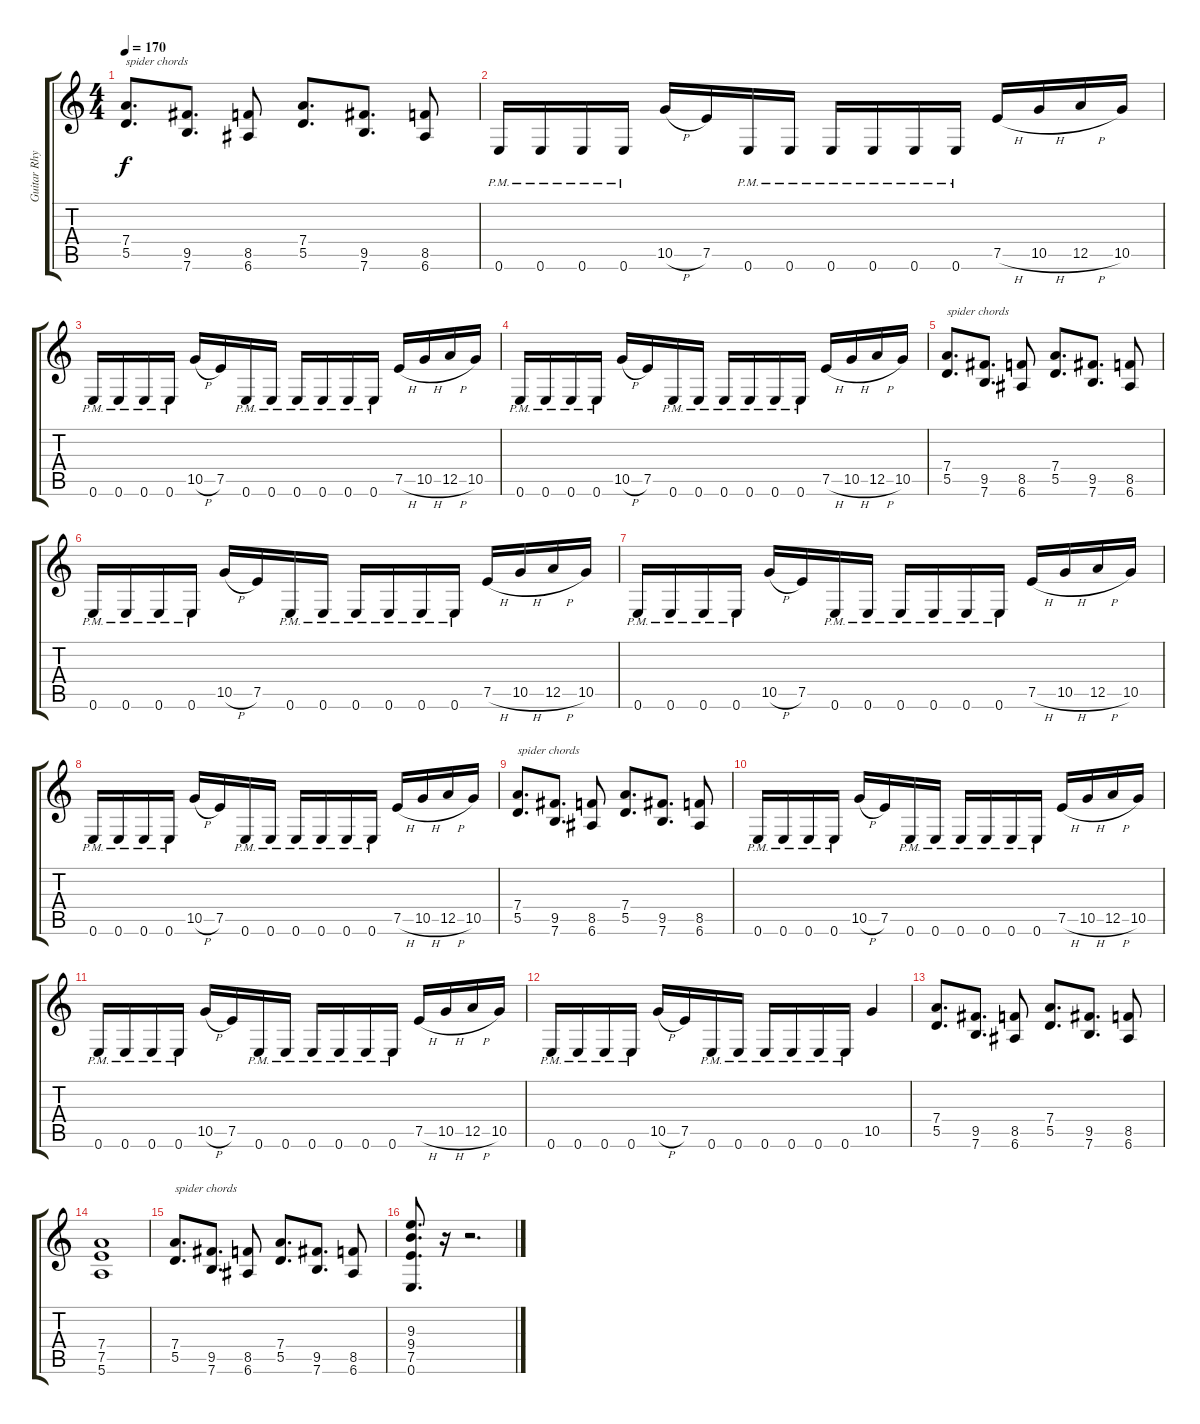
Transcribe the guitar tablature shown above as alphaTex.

\track ("Guitar Rhythm" "Guitar Rhy") {instrument distortionguitar}
\staff {score tabs}
\tuning (E4 B3 G3 D3 A2 E2) {hide}
\ts (4 4)
\tempo 170
\clef g2
\ks c
(7.4 5.5).8{d txt "spider chords" dy f} (9.5 7.6).8{d} (8.5 6.6).8 (7.4 5.5).8{d} (9.5 7.6).8{d} (8.5 6.6).8 |
0.6{pm}.16 0.6{pm}.16 0.6{pm}.16 0.6{pm}.16 10.5{h}.16 7.5.16 0.6{pm}.16 0.6{pm}.16 0.6{pm}.16 0.6{pm}.16 0.6{pm}.16 0.6{pm}.16 7.5{h}.16 10.5{h}.16 12.5{h}.16 10.5.16 |
0.6{pm}.16 0.6{pm}.16 0.6{pm}.16 0.6{pm}.16 10.5{h}.16 7.5.16 0.6{pm}.16 0.6{pm}.16 0.6{pm}.16 0.6{pm}.16 0.6{pm}.16 0.6{pm}.16 7.5{h}.16 10.5{h}.16 12.5{h}.16 10.5.16 |
0.6{pm}.16 0.6{pm}.16 0.6{pm}.16 0.6{pm}.16 10.5{h}.16 7.5.16 0.6{pm}.16 0.6{pm}.16 0.6{pm}.16 0.6{pm}.16 0.6{pm}.16 0.6{pm}.16 7.5{h}.16 10.5{h}.16 12.5{h}.16 10.5.16 |
(7.4 5.5).8{d txt "spider chords"} (9.5 7.6).8{d} (8.5 6.6).8 (7.4 5.5).8{d} (9.5 7.6).8{d} (8.5 6.6).8 |
0.6{pm}.16 0.6{pm}.16 0.6{pm}.16 0.6{pm}.16 10.5{h}.16 7.5.16 0.6{pm}.16 0.6{pm}.16 0.6{pm}.16 0.6{pm}.16 0.6{pm}.16 0.6{pm}.16 7.5{h}.16 10.5{h}.16 12.5{h}.16 10.5.16 |
0.6{pm}.16 0.6{pm}.16 0.6{pm}.16 0.6{pm}.16 10.5{h}.16 7.5.16 0.6{pm}.16 0.6{pm}.16 0.6{pm}.16 0.6{pm}.16 0.6{pm}.16 0.6{pm}.16 7.5{h}.16 10.5{h}.16 12.5{h}.16 10.5.16 |
0.6{pm}.16 0.6{pm}.16 0.6{pm}.16 0.6{pm}.16 10.5{h}.16 7.5.16 0.6{pm}.16 0.6{pm}.16 0.6{pm}.16 0.6{pm}.16 0.6{pm}.16 0.6{pm}.16 7.5{h}.16 10.5{h}.16 12.5{h}.16 10.5.16 |
(7.4 5.5).8{d txt "spider chords"} (9.5 7.6).8{d} (8.5 6.6).8 (7.4 5.5).8{d} (9.5 7.6).8{d} (8.5 6.6).8 |
0.6{pm}.16 0.6{pm}.16 0.6{pm}.16 0.6{pm}.16 10.5{h}.16 7.5.16 0.6{pm}.16 0.6{pm}.16 0.6{pm}.16 0.6{pm}.16 0.6{pm}.16 0.6{pm}.16 7.5{h}.16 10.5{h}.16 12.5{h}.16 10.5.16 |
0.6{pm}.16 0.6{pm}.16 0.6{pm}.16 0.6{pm}.16 10.5{h}.16 7.5.16 0.6{pm}.16 0.6{pm}.16 0.6{pm}.16 0.6{pm}.16 0.6{pm}.16 0.6{pm}.16 7.5{h}.16 10.5{h}.16 12.5{h}.16 10.5.16 |
0.6{pm}.16 0.6{pm}.16 0.6{pm}.16 0.6{pm}.16 10.5{h}.16 7.5.16 0.6{pm}.16 0.6{pm}.16 0.6{pm}.16 0.6{pm}.16 0.6{pm}.16 0.6{pm}.16 10.5.4 |
(7.4 5.5).8{d} (9.5 7.6).8{d} (8.5 6.6).8 (7.4 5.5).8{d} (9.5 7.6).8{d} (8.5 6.6).8 |
(7.4 7.5 5.6).1 |
(7.4 5.5).8{d txt "spider chords"} (9.5 7.6).8{d} (8.5 6.6).8 (7.4 5.5).8{d} (9.5 7.6).8{d} (8.5 6.6).8 |
(9.3 9.4 7.5 0.6).8{d} r.16 r.2{d}
